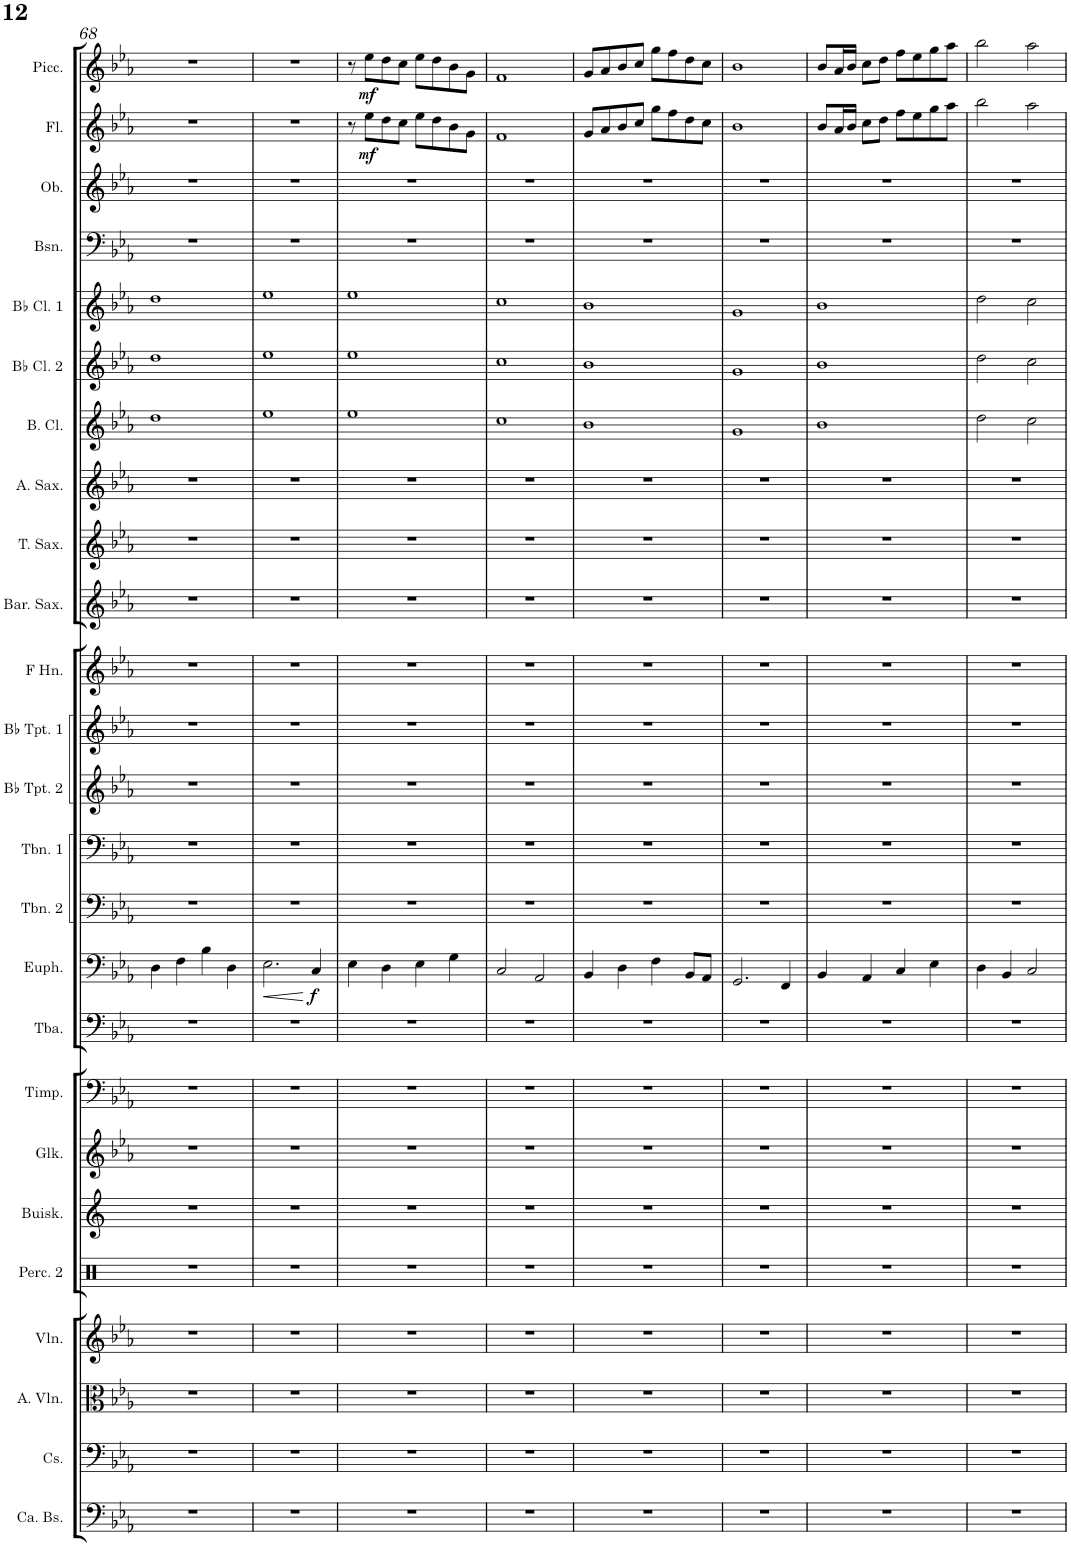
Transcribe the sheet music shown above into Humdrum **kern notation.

**kern	**kern	**kern	**kern	**kern	**kern	**kern	**kern	**kern	**kern	**dynam	**kern	**kern	**kern	**kern	**kern	**kern	**kern	**kern	**kern	**kern	**kern	**kern	**kern	**kern	**dynam	**kern	**dynam
*part25	*part24	*part23	*part22	*part21	*part20	*part19	*part18	*part17	*part16	*part16	*part15	*part14	*part13	*part12	*part11	*part10	*part9	*part8	*part7	*part6	*part5	*part4	*part3	*part2	*part2	*part1	*part1
*staff25	*staff24	*staff23	*staff22	*staff21	*staff20	*staff19	*staff18	*staff17	*staff16	*staff16	*staff15	*staff14	*staff13	*staff12	*staff11	*staff10	*staff9	*staff8	*staff7	*staff6	*staff5	*staff4	*staff3	*staff2	*staff2	*staff1	*staff1
*I"Contrabas	*I"Violoncellos	*I"Altviolen	*I"Violen	*I"Percussion 2	*I"Buisklokken	*I"Glockenspiel	*I"Timpani	*I"Tuba	*I"Euphonium	*	*I"Trombone 2	*I"Trombone 1	*I"Bb Trumpet 2	*I"Bb Trumpet 1	*I"Horn in F	*I"Baritone Saxophone	*I"Tenor Saxophone	*I"Alto Saxophone	*I"Bass Clarinet	*I"Bb Clarinet 2	*I"Bb Clarinet 1	*I"Bassoon	*I"Oboe	*I"Flute	*	*I"Piccolo	*
*I'Ca. Bs.	*	*I'A. Vln.	*I'Vln.	*I'Perc. 2	*I'Buisk.	*I'Glk.	*I'Timp.	*I'Tba.	*I'Euph.	*	*I'Tbn. 2	*I'Tbn. 1	*I'Bb Tpt. 2	*I'Bb Tpt. 1	*	*I'Bar. Sax.	*I'T. Sax.	*I'A. Sax.	*I'B. Cl.	*I'Bb Cl. 2	*I'Bb Cl. 1	*I'Bsn.	*I'Ob.	*I'Fl.	*	*I'Picc.	*
!!LO:PB:g=z
*clefF4	*clefF4	*clefC3	*clefG2	*clefX	*clefG2	*clefG2	*clefF4	*clefF4	*clefF4	*	*clefF4	*clefF4	*clefG2	*clefG2	*clefG2	*clefG2	*clefG2	*clefG2	*clefG2	*clefG2	*clefG2	*clefF4	*clefG2	*clefG2	*	*clefG2	*
*Trd7c12	*	*	*	*	*	*Trd-14c-24	*	*	*	*	*	*	*Trd1c2	*Trd1c2	*Trd4c7	*Trd7c12	*Trd7c12	*Trd5c9	*Trd7c12	*Trd1c2	*Trd1c2	*	*	*	*	*Trd-7c-12	*
*k[b-e-a-]	*k[b-e-a-]	*k[b-e-a-]	*k[b-e-a-]	*k[]	*k[b-e-a-]	*k[b-e-a-]	*k[b-e-a-]	*k[b-e-a-]	*k[b-e-a-]	*	*k[b-e-a-]	*k[b-e-a-]	*k[b-e-a-]	*k[b-e-a-]	*k[b-e-a-]	*k[b-e-a-]	*k[b-e-a-]	*k[b-e-a-]	*k[b-e-a-]	*k[b-e-a-]	*k[b-e-a-]	*k[b-e-a-]	*k[b-e-a-]	*k[b-e-a-]	*	*k[b-e-a-]	*
*M4/4	*M4/4	*M4/4	*M4/4	*M4/4	*M4/4	*M4/4	*M4/4	*M4/4	*M4/4	*	*M4/4	*M4/4	*M4/4	*M4/4	*M4/4	*M4/4	*M4/4	*M4/4	*M4/4	*M4/4	*M4/4	*M4/4	*M4/4	*M4/4	*	*M4/4	*
=68	=68	=68	=68	=68	=68	=68	=68	=68	=68	=68	=68	=68	=68	=68	=68	=68	=68	=68	=68	=68	=68	=68	=68	=68	=68	=68	=68
1r	1r	1r	1r	1r	1r	1r	1r	1r	4D\	.	1r	1r	1r	1r	1r	1r	1r	1r	1dd	1dd	1dd	1r	1r	1r	.	1r	.
.	.	.	.	.	.	.	.	.	4F\	.	.	.	.	.	.	.	.	.	.	.	.	.	.	.	.	.	.
.	.	.	.	.	.	.	.	.	4B-\	.	.	.	.	.	.	.	.	.	.	.	.	.	.	.	.	.	.
.	.	.	.	.	.	.	.	.	4D\	.	.	.	.	.	.	.	.	.	.	.	.	.	.	.	.	.	.
=69	=69	=69	=69	=69	=69	=69	=69	=69	=69	=69	=69	=69	=69	=69	=69	=69	=69	=69	=69	=69	=69	=69	=69	=69	=69	=69	=69
!	!	!	!	!	!	!	!	!	!	!LO:HP:b	!	!	!	!	!	!	!	!	!	!	!	!	!	!	!	!	!
1r	1r	1r	1r	1r	1r	1r	1r	1r	2.E-\	<	1r	1r	1r	1r	1r	1r	1r	1r	1ee-	1ee-	1ee-	1r	1r	1r	.	1r	.
!	!	!	!	!	!	!	!	!	!	!LO:DY:n=1:b	!	!	!	!	!	!	!	!	!	!	!	!	!	!	!	!	!
.	.	.	.	.	.	.	.	.	4C/	[ f	.	.	.	.	.	.	.	.	.	.	.	.	.	.	.	.	.
=70	=70	=70	=70	=70	=70	=70	=70	=70	=70	=70	=70	=70	=70	=70	=70	=70	=70	=70	=70	=70	=70	=70	=70	=70	=70	=70	=70
1r	1r	1r	1r	1r	1r	1r	1r	1r	4E-\	.	1r	1r	1r	1r	1r	1r	1r	1r	1ee-	1ee-	1ee-	1r	1r	8r	.	8r	.
!	!	!	!	!	!	!	!	!	!	!	!	!	!	!	!	!	!	!	!	!	!	!	!	!	!LO:DY:b	!	!LO:DY:b
.	.	.	.	.	.	.	.	.	.	.	.	.	.	.	.	.	.	.	.	.	.	.	.	8ee-\L	mf	8ee-\L	mf
.	.	.	.	.	.	.	.	.	4D\	.	.	.	.	.	.	.	.	.	.	.	.	.	.	8dd\	.	8dd\	.
.	.	.	.	.	.	.	.	.	.	.	.	.	.	.	.	.	.	.	.	.	.	.	.	8cc\J	.	8cc\J	.
.	.	.	.	.	.	.	.	.	4E-\	.	.	.	.	.	.	.	.	.	.	.	.	.	.	8ee-\L	.	8ee-\L	.
.	.	.	.	.	.	.	.	.	.	.	.	.	.	.	.	.	.	.	.	.	.	.	.	8dd\	.	8dd\	.
.	.	.	.	.	.	.	.	.	4G\	.	.	.	.	.	.	.	.	.	.	.	.	.	.	8b-\	.	8b-\	.
.	.	.	.	.	.	.	.	.	.	.	.	.	.	.	.	.	.	.	.	.	.	.	.	8g\J	.	8g\J	.
=71	=71	=71	=71	=71	=71	=71	=71	=71	=71	=71	=71	=71	=71	=71	=71	=71	=71	=71	=71	=71	=71	=71	=71	=71	=71	=71	=71
1r	1r	1r	1r	1r	1r	1r	1r	1r	2C/	.	1r	1r	1r	1r	1r	1r	1r	1r	1cc	1cc	1cc	1r	1r	1f	.	1f	.
.	.	.	.	.	.	.	.	.	2AA-/	.	.	.	.	.	.	.	.	.	.	.	.	.	.	.	.	.	.
=72	=72	=72	=72	=72	=72	=72	=72	=72	=72	=72	=72	=72	=72	=72	=72	=72	=72	=72	=72	=72	=72	=72	=72	=72	=72	=72	=72
1r	1r	1r	1r	1r	1r	1r	1r	1r	4BB-/	.	1r	1r	1r	1r	1r	1r	1r	1r	1b-	1b-	1b-	1r	1r	8g/L	.	8g/L	.
.	.	.	.	.	.	.	.	.	.	.	.	.	.	.	.	.	.	.	.	.	.	.	.	8a-/	.	8a-/	.
.	.	.	.	.	.	.	.	.	4D\	.	.	.	.	.	.	.	.	.	.	.	.	.	.	8b-/	.	8b-/	.
.	.	.	.	.	.	.	.	.	.	.	.	.	.	.	.	.	.	.	.	.	.	.	.	8cc/J	.	8cc/J	.
.	.	.	.	.	.	.	.	.	4F\	.	.	.	.	.	.	.	.	.	.	.	.	.	.	8gg\L	.	8gg\L	.
.	.	.	.	.	.	.	.	.	.	.	.	.	.	.	.	.	.	.	.	.	.	.	.	8ff\	.	8ff\	.
.	.	.	.	.	.	.	.	.	8BB-/L	.	.	.	.	.	.	.	.	.	.	.	.	.	.	8dd\	.	8dd\	.
.	.	.	.	.	.	.	.	.	8AA-/J	.	.	.	.	.	.	.	.	.	.	.	.	.	.	8cc\J	.	8cc\J	.
=73	=73	=73	=73	=73	=73	=73	=73	=73	=73	=73	=73	=73	=73	=73	=73	=73	=73	=73	=73	=73	=73	=73	=73	=73	=73	=73	=73
1r	1r	1r	1r	1r	1r	1r	1r	1r	2.GG/	.	1r	1r	1r	1r	1r	1r	1r	1r	1g	1g	1g	1r	1r	1b-	.	1b-	.
.	.	.	.	.	.	.	.	.	4FF/	.	.	.	.	.	.	.	.	.	.	.	.	.	.	.	.	.	.
=74	=74	=74	=74	=74	=74	=74	=74	=74	=74	=74	=74	=74	=74	=74	=74	=74	=74	=74	=74	=74	=74	=74	=74	=74	=74	=74	=74
1r	1r	1r	1r	1r	1r	1r	1r	1r	4BB-/	.	1r	1r	1r	1r	1r	1r	1r	1r	1b-	1b-	1b-	1r	1r	8b-/L	.	8b-/L	.
.	.	.	.	.	.	.	.	.	.	.	.	.	.	.	.	.	.	.	.	.	.	.	.	16a-/L	.	16a-/L	.
.	.	.	.	.	.	.	.	.	.	.	.	.	.	.	.	.	.	.	.	.	.	.	.	16b-/JJ	.	16b-/JJ	.
.	.	.	.	.	.	.	.	.	4AA-/	.	.	.	.	.	.	.	.	.	.	.	.	.	.	8cc\L	.	8cc\L	.
.	.	.	.	.	.	.	.	.	.	.	.	.	.	.	.	.	.	.	.	.	.	.	.	8dd\J	.	8dd\J	.
.	.	.	.	.	.	.	.	.	4C/	.	.	.	.	.	.	.	.	.	.	.	.	.	.	8ff\L	.	8ff\L	.
.	.	.	.	.	.	.	.	.	.	.	.	.	.	.	.	.	.	.	.	.	.	.	.	8ee-\	.	8ee-\	.
.	.	.	.	.	.	.	.	.	4E-\	.	.	.	.	.	.	.	.	.	.	.	.	.	.	8gg\	.	8gg\	.
.	.	.	.	.	.	.	.	.	.	.	.	.	.	.	.	.	.	.	.	.	.	.	.	8aa-\J	.	8aa-\J	.
=75	=75	=75	=75	=75	=75	=75	=75	=75	=75	=75	=75	=75	=75	=75	=75	=75	=75	=75	=75	=75	=75	=75	=75	=75	=75	=75	=75
1r	1r	1r	1r	1r	1r	1r	1r	1r	4D\	.	1r	1r	1r	1r	1r	1r	1r	1r	2dd\	2dd\	2dd\	1r	1r	2bb-\	.	2bb-\	.
.	.	.	.	.	.	.	.	.	4BB-/	.	.	.	.	.	.	.	.	.	.	.	.	.	.	.	.	.	.
.	.	.	.	.	.	.	.	.	2C/	.	.	.	.	.	.	.	.	.	2cc\	2cc\	2cc\	.	.	2aa-\	.	2aa-\	.
=	=	=	=	=	=	=	=	=	=	=	=	=	=	=	=	=	=	=	=	=	=	=	=	=	=	=	=
*-	*-	*-	*-	*-	*-	*-	*-	*-	*-	*-	*-	*-	*-	*-	*-	*-	*-	*-	*-	*-	*-	*-	*-	*-	*-	*-	*-
